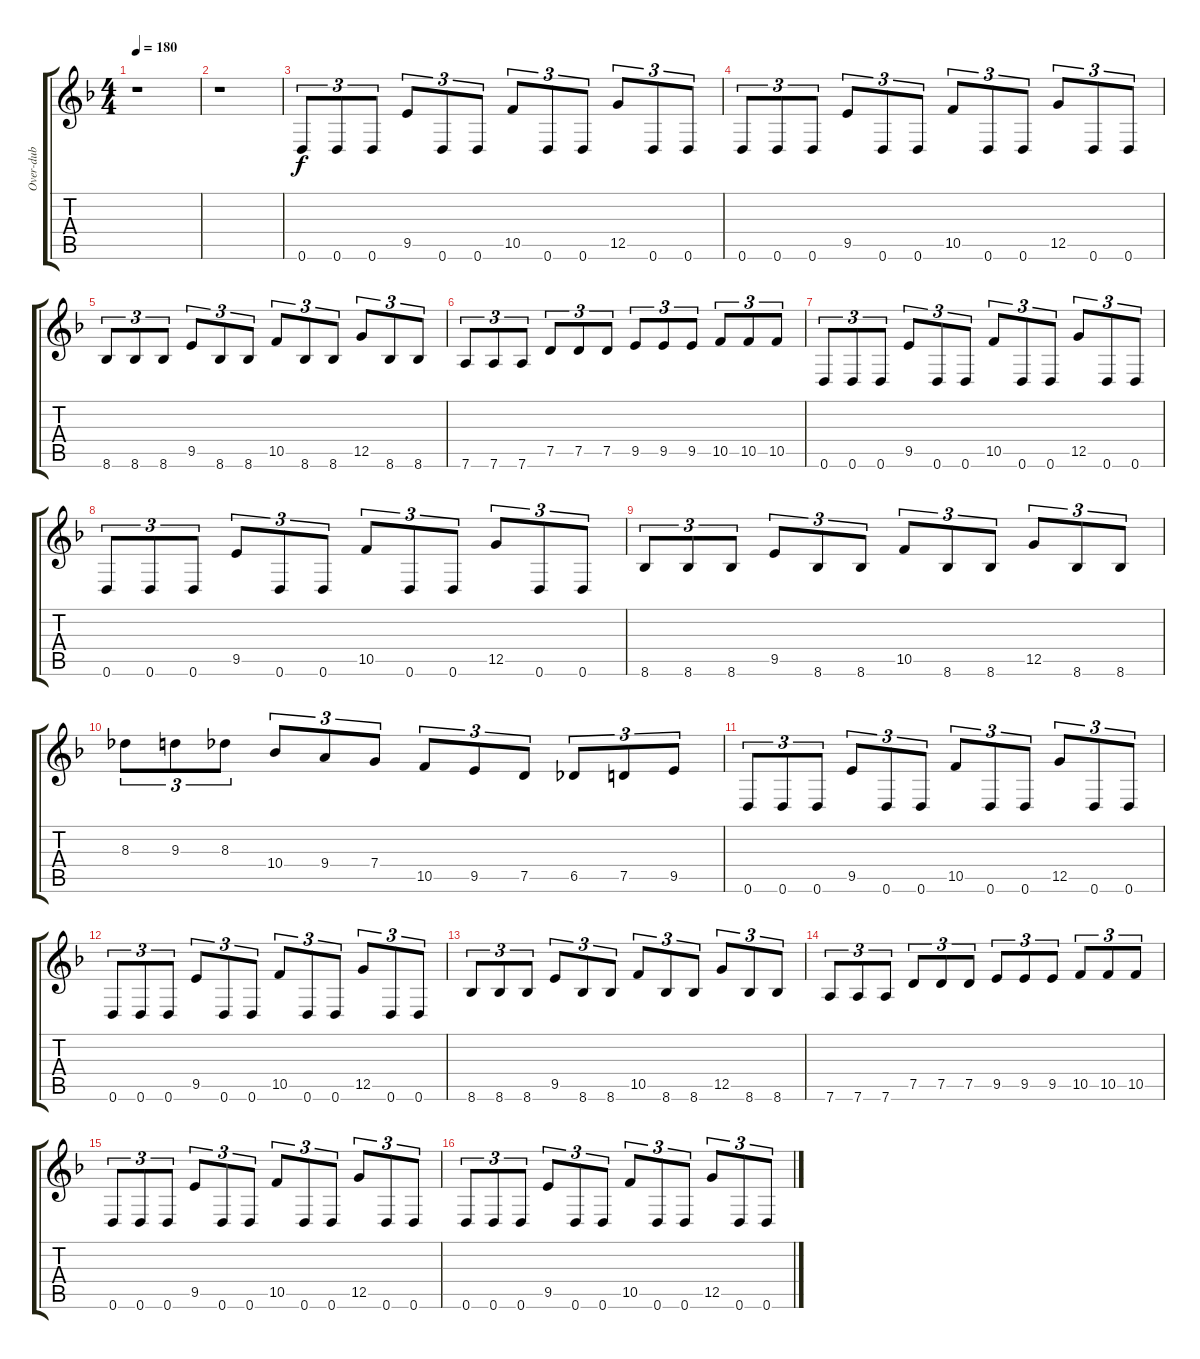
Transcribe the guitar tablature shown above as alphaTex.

\track ("Over-dub" "Over-dub") {instrument overdrivenguitar}
\staff {score tabs}
\tuning (D4 A3 F3 C3 G2 D2) {hide}
\ts (4 4)
\tempo 180
\clef g2
\ks dminor
r.1{dy f instrument overdrivenguitar} |
r.1 |
0.6.8{tu (3 2)} 0.6.8{tu (3 2)} 0.6.8{tu (3 2)} 9.5.8{tu (3 2)} 0.6.8{tu (3 2)} 0.6.8{tu (3 2)} 10.5.8{tu (3 2)} 0.6.8{tu (3 2)} 0.6.8{tu (3 2)} 12.5.8{tu (3 2)} 0.6.8{tu (3 2)} 0.6.8{tu (3 2)} |
0.6.8{tu (3 2)} 0.6.8{tu (3 2)} 0.6.8{tu (3 2)} 9.5.8{tu (3 2)} 0.6.8{tu (3 2)} 0.6.8{tu (3 2)} 10.5.8{tu (3 2)} 0.6.8{tu (3 2)} 0.6.8{tu (3 2)} 12.5.8{tu (3 2)} 0.6.8{tu (3 2)} 0.6.8{tu (3 2)} |
8.6.8{tu (3 2)} 8.6.8{tu (3 2)} 8.6.8{tu (3 2)} 9.5.8{tu (3 2)} 8.6.8{tu (3 2)} 8.6.8{tu (3 2)} 10.5.8{tu (3 2)} 8.6.8{tu (3 2)} 8.6.8{tu (3 2)} 12.5.8{tu (3 2)} 8.6.8{tu (3 2)} 8.6.8{tu (3 2)} |
7.6.8{tu (3 2)} 7.6.8{tu (3 2)} 7.6.8{tu (3 2)} 7.5.8{tu (3 2)} 7.5.8{tu (3 2)} 7.5.8{tu (3 2)} 9.5.8{tu (3 2)} 9.5.8{tu (3 2)} 9.5.8{tu (3 2)} 10.5.8{tu (3 2)} 10.5.8{tu (3 2)} 10.5.8{tu (3 2)} |
0.6.8{tu (3 2)} 0.6.8{tu (3 2)} 0.6.8{tu (3 2)} 9.5.8{tu (3 2)} 0.6.8{tu (3 2)} 0.6.8{tu (3 2)} 10.5.8{tu (3 2)} 0.6.8{tu (3 2)} 0.6.8{tu (3 2)} 12.5.8{tu (3 2)} 0.6.8{tu (3 2)} 0.6.8{tu (3 2)} |
0.6.8{tu (3 2)} 0.6.8{tu (3 2)} 0.6.8{tu (3 2)} 9.5.8{tu (3 2)} 0.6.8{tu (3 2)} 0.6.8{tu (3 2)} 10.5.8{tu (3 2)} 0.6.8{tu (3 2)} 0.6.8{tu (3 2)} 12.5.8{tu (3 2)} 0.6.8{tu (3 2)} 0.6.8{tu (3 2)} |
8.6.8{tu (3 2)} 8.6.8{tu (3 2)} 8.6.8{tu (3 2)} 9.5.8{tu (3 2)} 8.6.8{tu (3 2)} 8.6.8{tu (3 2)} 10.5.8{tu (3 2)} 8.6.8{tu (3 2)} 8.6.8{tu (3 2)} 12.5.8{tu (3 2)} 8.6.8{tu (3 2)} 8.6.8{tu (3 2)} |
8.3.8{tu (3 2)} 9.3.8{tu (3 2)} 8.3.8{tu (3 2)} 10.4.8{tu (3 2)} 9.4.8{tu (3 2)} 7.4.8{tu (3 2)} 10.5.8{tu (3 2)} 9.5.8{tu (3 2)} 7.5.8{tu (3 2)} 6.5.8{tu (3 2)} 7.5.8{tu (3 2)} 9.5.8{tu (3 2)} |
0.6.8{tu (3 2)} 0.6.8{tu (3 2)} 0.6.8{tu (3 2)} 9.5.8{tu (3 2)} 0.6.8{tu (3 2)} 0.6.8{tu (3 2)} 10.5.8{tu (3 2)} 0.6.8{tu (3 2)} 0.6.8{tu (3 2)} 12.5.8{tu (3 2)} 0.6.8{tu (3 2)} 0.6.8{tu (3 2)} |
0.6.8{tu (3 2)} 0.6.8{tu (3 2)} 0.6.8{tu (3 2)} 9.5.8{tu (3 2)} 0.6.8{tu (3 2)} 0.6.8{tu (3 2)} 10.5.8{tu (3 2)} 0.6.8{tu (3 2)} 0.6.8{tu (3 2)} 12.5.8{tu (3 2)} 0.6.8{tu (3 2)} 0.6.8{tu (3 2)} |
8.6.8{tu (3 2)} 8.6.8{tu (3 2)} 8.6.8{tu (3 2)} 9.5.8{tu (3 2)} 8.6.8{tu (3 2)} 8.6.8{tu (3 2)} 10.5.8{tu (3 2)} 8.6.8{tu (3 2)} 8.6.8{tu (3 2)} 12.5.8{tu (3 2)} 8.6.8{tu (3 2)} 8.6.8{tu (3 2)} |
7.6.8{tu (3 2)} 7.6.8{tu (3 2)} 7.6.8{tu (3 2)} 7.5.8{tu (3 2)} 7.5.8{tu (3 2)} 7.5.8{tu (3 2)} 9.5.8{tu (3 2)} 9.5.8{tu (3 2)} 9.5.8{tu (3 2)} 10.5.8{tu (3 2)} 10.5.8{tu (3 2)} 10.5.8{tu (3 2)} |
0.6.8{tu (3 2)} 0.6.8{tu (3 2)} 0.6.8{tu (3 2)} 9.5.8{tu (3 2)} 0.6.8{tu (3 2)} 0.6.8{tu (3 2)} 10.5.8{tu (3 2)} 0.6.8{tu (3 2)} 0.6.8{tu (3 2)} 12.5.8{tu (3 2)} 0.6.8{tu (3 2)} 0.6.8{tu (3 2)} |
0.6.8{tu (3 2)} 0.6.8{tu (3 2)} 0.6.8{tu (3 2)} 9.5.8{tu (3 2)} 0.6.8{tu (3 2)} 0.6.8{tu (3 2)} 10.5.8{tu (3 2)} 0.6.8{tu (3 2)} 0.6.8{tu (3 2)} 12.5.8{tu (3 2)} 0.6.8{tu (3 2)} 0.6.8{tu (3 2)}
